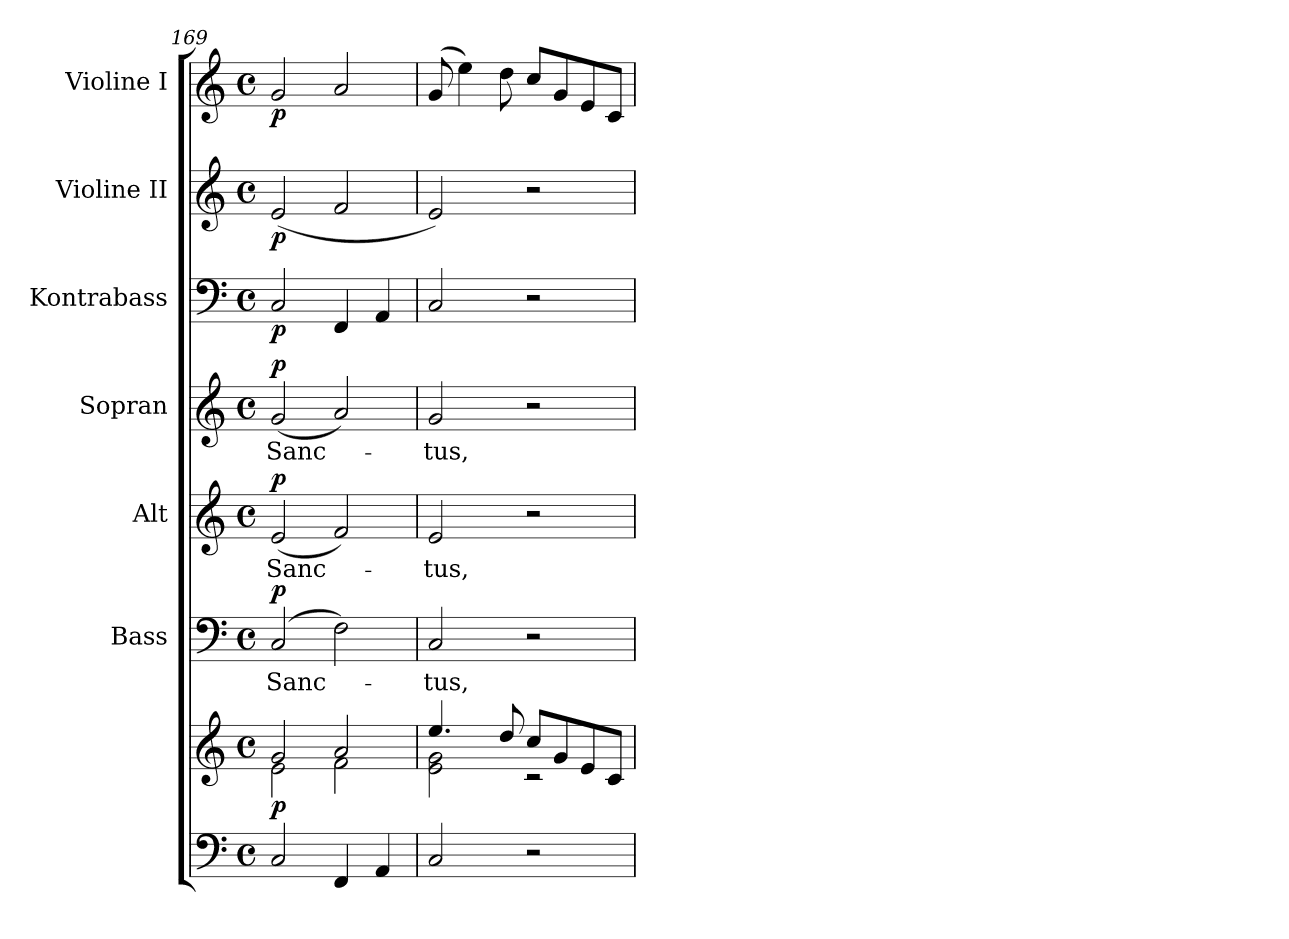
**kern	**kern	**dynam	**kern	**text	**dynam	**kern	**text	**dynam	**kern	**text	**dynam	**kern	**dynam	**kern	**dynam	**kern	**dynam
*part7	*part7	*part7	*part6	*part6	*part6	*part5	*part5	*part5	*part4	*part4	*part4	*part3	*part3	*part2	*part2	*part1	*part1
*staff8	*staff7	*staff7/8	*staff6	*staff6	*staff6	*staff5	*staff5	*staff5	*staff4	*staff4	*staff4	*staff3	*staff3	*staff2	*staff2	*staff1	*staff1
*	*	*	*I"Bass	*	*	*I"Alt	*	*	*I"Sopran	*	*	*I"Kontrabass	*	*I"Violine II	*	*I"Violine I	*
*	*	*	*I'B.	*	*	*I'A.	*	*	*I'S.	*	*	*I'Kb.	*	*I'Vl. II	*	*I'Vl. I	*
*clefF4	*clefG2	*	*clefF4	*	*	*clefG2	*	*	*clefG2	*	*	*clefF4	*	*clefG2	*	*clefG2	*
*	*	*	*	*	*	*	*	*	*	*	*	*ITrd7c12	*	*	*	*	*
*k[]	*k[]	*	*k[]	*	*	*k[]	*	*	*k[]	*	*	*k[]	*	*k[]	*	*k[]	*
*C:	*C:	*	*C:	*	*	*C:	*	*	*C:	*	*	*C:	*	*C:	*	*C:	*
*M4/4	*M4/4	*	*M4/4	*	*	*M4/4	*	*	*M4/4	*	*	*M4/4	*	*M4/4	*	*M4/4	*
*met(c)	*met(c)	*	*met(c)	*	*	*met(c)	*	*	*met(c)	*	*	*met(c)	*	*met(c)	*	*met(c)	*
=169	=169	=169	=169	=169	=169	=169	=169	=169	=169	=169	=169	=169	=169	=169	=169	=169	=169
*	*^	*	*	*	*	*	*	*	*	*	*	*	*	*	*	*	*
!	!	!	!LO:DY:b	!	!LO:LY:b	!LO:DY:a	!	!LO:LY:b	!LO:DY:a	!	!LO:LY:b	!LO:DY:a	!	!LO:DY:b	!	!LO:DY:b	!	!LO:DY:b
2C/	2g/	2e\	p	(2C/	Sanc-	p	(<2e/	Sanc-	p	(<2g/	Sanc-	p	2CC/	p	(<2e/	p	2g/	p
4FF/	2a/	2f\	.	2F\)	.	.	2f/)	.	.	2a/)	.	.	4FFF/	.	2f/	.	2a/	.
4AA/	.	.	.	.	.	.	.	.	.	.	.	.	4AAA/	.	.	.	.	.
=170	=170	=170	=170	=170	=170	=170	=170	=170	=170	=170	=170	=170	=170	=170	=170	=170	=170	=170
!	!	!	!	!	!LO:LY:b	!	!	!LO:LY:b	!	!	!LO:LY:b	!	!	!	!	!	!	!
2C/	4.ee/	2e\ 2g\	.	2C/	-tus,	.	2e/	-tus,	.	2g/	-tus,	.	2CC/	.	2e/)	.	(<8g/	.
.	.	.	.	.	.	.	.	.	.	.	.	.	.	.	.	.	4ee\)	.
.	8dd/	.	.	.	.	.	.	.	.	.	.	.	.	.	.	.	8dd\	.
2r	8cc/L	2rc	.	2r	.	.	2r	.	.	2r	.	.	2r	.	2r	.	8cc/L	.
.	8g/	.	.	.	.	.	.	.	.	.	.	.	.	.	.	.	8g/	.
.	8e/	.	.	.	.	.	.	.	.	.	.	.	.	.	.	.	8e/	.
.	8c/J	.	.	.	.	.	.	.	.	.	.	.	.	.	.	.	8c/J	.
*	*v	*v	*	*	*	*	*	*	*	*	*	*	*	*	*	*	*	*
=	=	=	=	=	=	=	=	=	=	=	=	=	=	=	=	=	=
*-	*-	*-	*-	*-	*-	*-	*-	*-	*-	*-	*-	*-	*-	*-	*-	*-	*-
